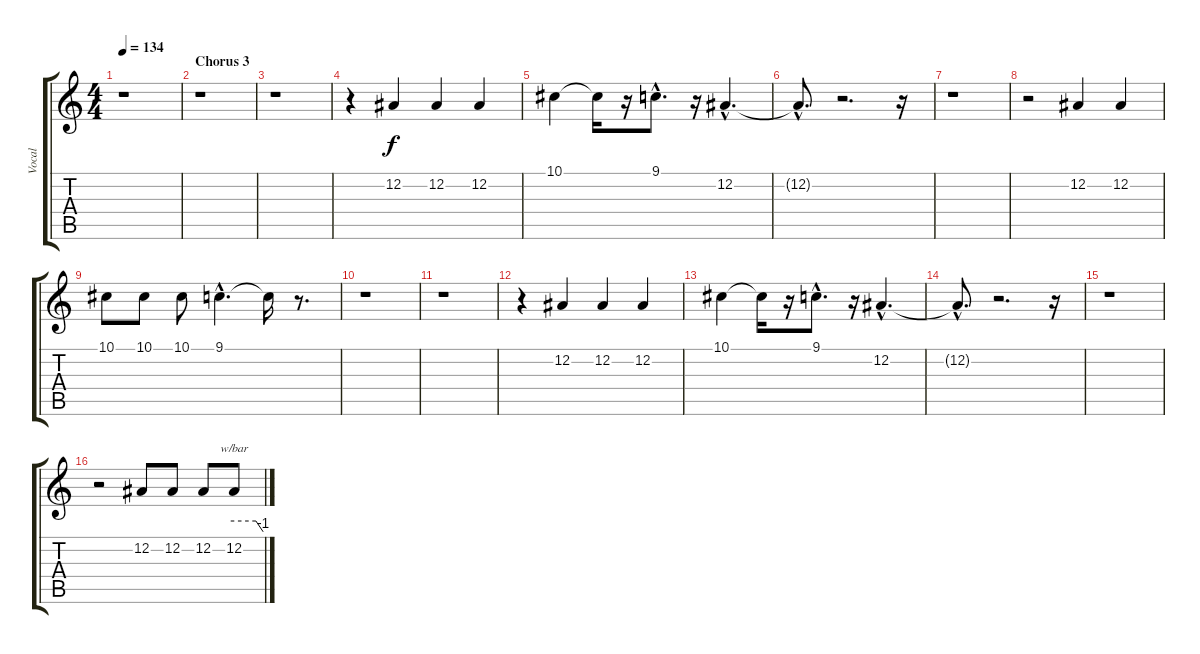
\track ("Vocal" "Vocal") {instrument viola}
\staff {score tabs}
\tuning (Eb4 Bb3 Gb3 Db3 Ab2 Eb2) {hide}
\ts (4 4)
\tempo 134
\clef g2
\ks c
r.1{dy f} |
\section ("" "Chorus 3")
r.1 |
r.1 |
r.4 12.2.4 12.2.4 12.2.4 |
10.1.4 10.1{t}.16 r.16 9.1{hac}.8{d} r.16 12.2{hac}.4{d} |
12.2{hac t}.8{d} r.2{d} r.16 |
r.1 |
r.2 12.2.4 12.2.4 |
10.1.8 10.1.8 10.1.8 9.1{hac}.4{d} 9.1{t}.16 r.8{d} |
r.1 |
r.1 |
r.4 12.2.4 12.2.4 12.2.4 |
10.1.4 10.1{t}.16 r.16 9.1{hac}.8{d} r.16 12.2{hac}.4{d} |
12.2{hac t}.8{d} r.2{d} r.16 |
r.1 |
r.2 12.2.8 12.2.8 12.2.8 12.2.8{tbe (custom default 0 0 45 0 60 -4)}
